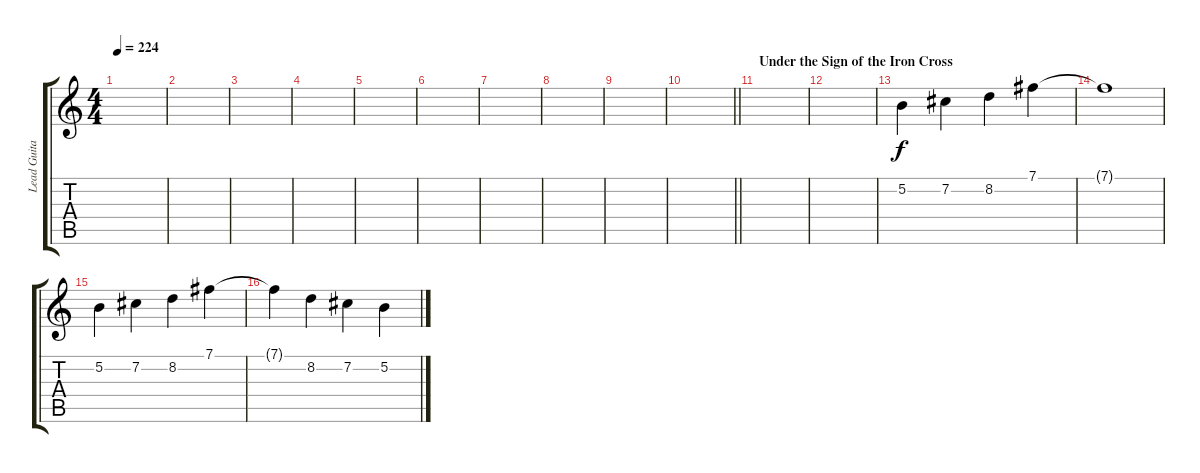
\track ("Lead Guitar I" "Lead Guita") {instrument distortionguitar}
\staff {score tabs}
\tuning (B3 Gb3 D3 A2 E2 B1) {hide}
\ts (4 4)
\tempo 224
\clef g2
\ks c
|
|
|
|
|
|
|
|
|
\barLineRight lightlight
|
\section ("" "Under the Sign of the Iron Cross")
|
|
5.2.4{volume 14 balance 8} 7.2.4 8.2.4 7.1.4 |
7.1{t}.1 |
5.2.4 7.2.4 8.2.4 7.1.4 |
7.1{t}.4 8.2.4 7.2.4 5.2.4
